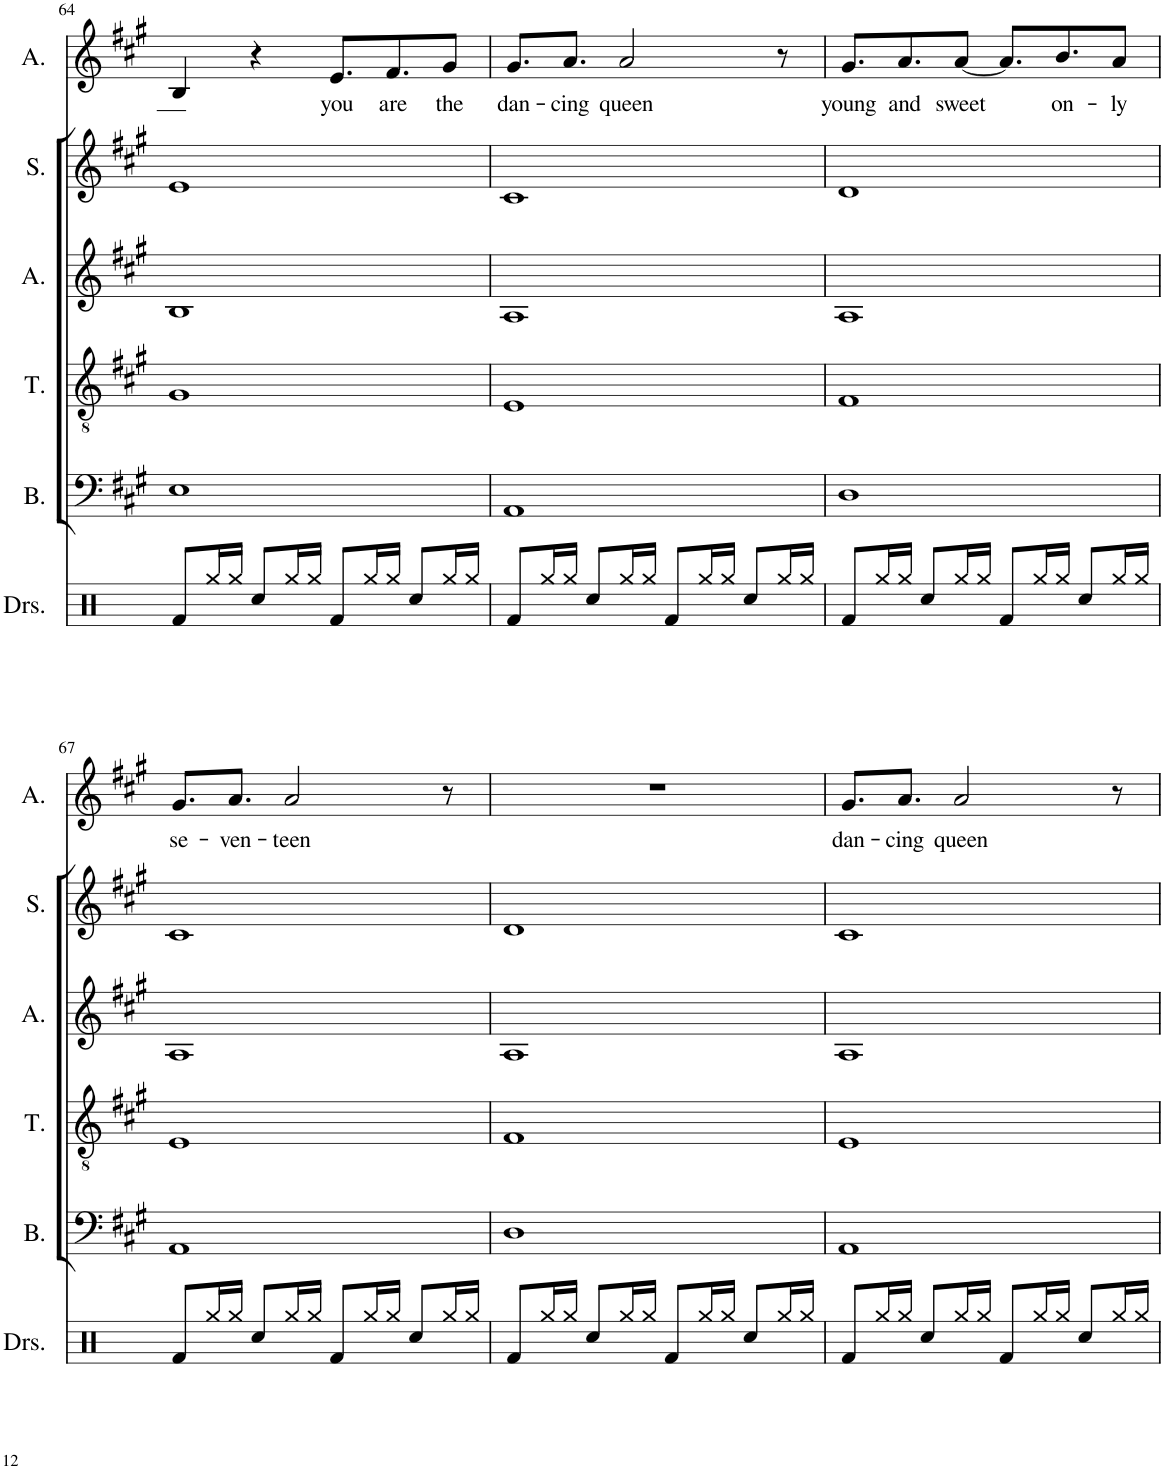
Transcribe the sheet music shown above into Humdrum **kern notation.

**kern	**kern	**kern	**kern	**kern	**kern	**text
*part6	*part5	*part4	*part3	*part2	*part1	*part1
*staff6	*staff5	*staff4	*staff3	*staff2	*staff1	*staff1
*I"Drumset	*I"Bass	*I"Tenor	*I"Alto	*I"Soprano	*I"Alto	*
*I'Drs.	*I'B.	*I'T.	*I'A.	*I'S.	*I'A.	*
!!LO:PB:g=z
*clefX	*clefF4	*clefGv2	*clefG2	*clefG2	*clefG2	*
*k[]	*k[f#c#g#]	*k[f#c#g#]	*k[f#c#g#]	*k[f#c#g#]	*k[f#c#g#]	*
*M4/4	*M4/4	*M4/4	*M4/4	*M4/4	*M4/4	*
=64	=64	=64	=64	=64	=64	=64
8Rf/L	1E	1G#	1B	1e	4B/	.
16Rgg/L	.	.	.	.	.	.
16Rgg/JJ	.	.	.	.	.	.
8Rcc/L	.	.	.	.	4r	.
16Rgg/L	.	.	.	.	.	.
16Rgg/JJ	.	.	.	.	.	.
!	!	!	!	!	!	!LO:LY:b
8Rf/L	.	.	.	.	8.e/L	you
16Rgg/L	.	.	.	.	.	.
!	!	!	!	!	!	!LO:LY:b
16Rgg/JJ	.	.	.	.	8.f#/	are
8Rcc/L	.	.	.	.	.	.
!	!	!	!	!	!	!LO:LY:b
16Rgg/L	.	.	.	.	8g#/J	the
16Rgg/JJ	.	.	.	.	.	.
=65	=65	=65	=65	=65	=65	=65
!	!	!	!	!	!	!LO:LY:b
8Rf/L	1AA	1E	1A	1c#	8.g#/L	dan-
16Rgg/L	.	.	.	.	.	.
!	!	!	!	!	!	!LO:LY:b
16Rgg/JJ	.	.	.	.	8.a/J	-cing
8Rcc/L	.	.	.	.	.	.
!	!	!	!	!	!	!LO:LY:b
16Rgg/L	.	.	.	.	2a/	queen
16Rgg/JJ	.	.	.	.	.	.
8Rf/L	.	.	.	.	.	.
16Rgg/L	.	.	.	.	.	.
16Rgg/JJ	.	.	.	.	.	.
8Rcc/L	.	.	.	.	.	.
16Rgg/L	.	.	.	.	8r	.
16Rgg/JJ	.	.	.	.	.	.
=66	=66	=66	=66	=66	=66	=66
!	!	!	!	!	!	!LO:LY:b
8Rf/L	1D	1F#	1A	1d	8.g#/L	young
16Rgg/L	.	.	.	.	.	.
!	!	!	!	!	!	!LO:LY:b
16Rgg/JJ	.	.	.	.	8.a/	and
8Rcc/L	.	.	.	.	.	.
!	!	!	!	!	!	!LO:LY:b
16Rgg/L	.	.	.	.	[8a/J	sweet
16Rgg/JJ	.	.	.	.	.	.
8Rf/L	.	.	.	.	8.a/L]	.
16Rgg/L	.	.	.	.	.	.
!	!	!	!	!	!	!LO:LY:b
16Rgg/JJ	.	.	.	.	8.b/	on-
8Rcc/L	.	.	.	.	.	.
!	!	!	!	!	!	!LO:LY:b
16Rgg/L	.	.	.	.	8a/J	-ly
16Rgg/JJ	.	.	.	.	.	.
!!LO:LB:g=z
=67	=67	=67	=67	=67	=67	=67
!	!	!	!	!	!	!LO:LY:b
8Rf/L	1AA	1E	1A	1c#	8.g#/L	se-
16Rgg/L	.	.	.	.	.	.
!	!	!	!	!	!	!LO:LY:b
16Rgg/JJ	.	.	.	.	8.a/J	-ven-
8Rcc/L	.	.	.	.	.	.
!	!	!	!	!	!	!LO:LY:b
16Rgg/L	.	.	.	.	2a/	-teen
16Rgg/JJ	.	.	.	.	.	.
8Rf/L	.	.	.	.	.	.
16Rgg/L	.	.	.	.	.	.
16Rgg/JJ	.	.	.	.	.	.
8Rcc/L	.	.	.	.	.	.
16Rgg/L	.	.	.	.	8r	.
16Rgg/JJ	.	.	.	.	.	.
=68	=68	=68	=68	=68	=68	=68
8Rf/L	1D	1F#	1A	1d	1r	.
16Rgg/L	.	.	.	.	.	.
16Rgg/JJ	.	.	.	.	.	.
8Rcc/L	.	.	.	.	.	.
16Rgg/L	.	.	.	.	.	.
16Rgg/JJ	.	.	.	.	.	.
8Rf/L	.	.	.	.	.	.
16Rgg/L	.	.	.	.	.	.
16Rgg/JJ	.	.	.	.	.	.
8Rcc/L	.	.	.	.	.	.
16Rgg/L	.	.	.	.	.	.
16Rgg/JJ	.	.	.	.	.	.
=69	=69	=69	=69	=69	=69	=69
!	!	!	!	!	!	!LO:LY:b
8Rf/L	1AA	1E	1A	1c#	8.g#/L	dan-
16Rgg/L	.	.	.	.	.	.
!	!	!	!	!	!	!LO:LY:b
16Rgg/JJ	.	.	.	.	8.a/J	-cing
8Rcc/L	.	.	.	.	.	.
!	!	!	!	!	!	!LO:LY:b
16Rgg/L	.	.	.	.	2a/	queen
16Rgg/JJ	.	.	.	.	.	.
8Rf/L	.	.	.	.	.	.
16Rgg/L	.	.	.	.	.	.
16Rgg/JJ	.	.	.	.	.	.
8Rcc/L	.	.	.	.	.	.
16Rgg/L	.	.	.	.	8r	.
16Rgg/JJ	.	.	.	.	.	.
=	=	=	=	=	=	=
*-	*-	*-	*-	*-	*-	*-
